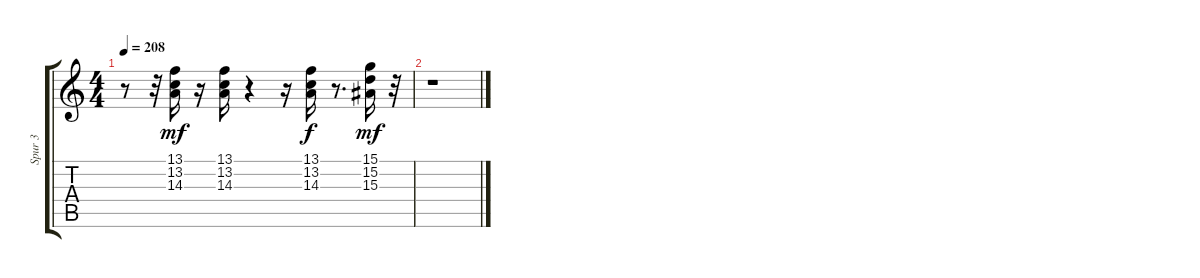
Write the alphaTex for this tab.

\track ("Spur 3" "Spur 3") {instrument acousticgrandpiano}
\staff {score tabs}
\tuning (E4 B3 G3 D3 A2 E2) {hide}
\ts (4 4)
\tempo 208
\clef g2
\ks c
r.8{dy ff} r.32 (13.1 13.2 14.3).16{dy mf} r.16 (13.1 13.2 14.3).16 r.4 r.16 (13.1 13.2 14.3).16{dy f} r.8{d} (15.1 15.2 15.3).16{dy mf} r.32 |
r.1
